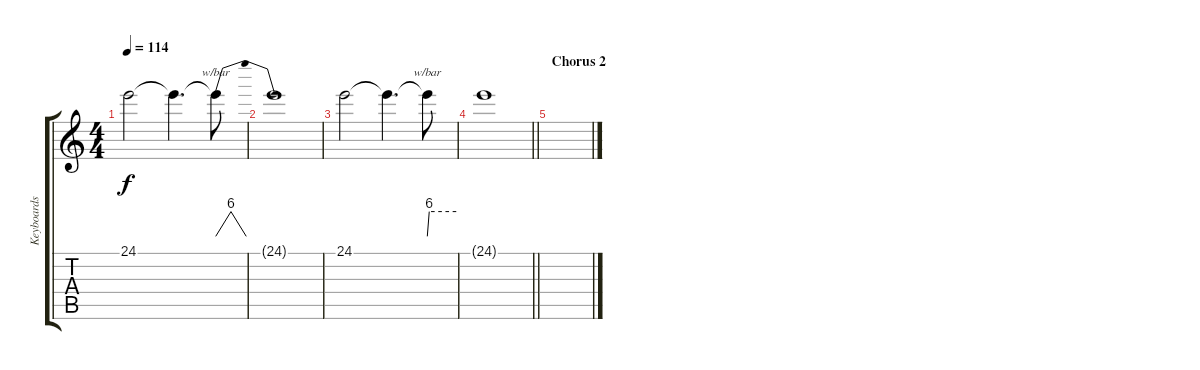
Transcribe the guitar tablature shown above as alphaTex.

\track ("Keyboards" "Keyboards") {instrument lead1square}
\staff {score tabs}
\tuning (E4 B3 G3 D3 A2 E2) {hide}
\ts (4 4)
\tempo 114
\clef g2
\ks c
24.1.2{dy f} 24.1{t}.4{d} 24.1{t}.8{tbe (dip default 0 0 4 24 57 24 60 0)} |
24.1{t}.1 |
24.1.2 24.1{t}.4{d} 24.1{t}.8{tbe (custom default 0 0 4 24 60 24)} |
\barLineRight lightlight
24.1{t}.1 |
\section ("" "Chorus 2")
